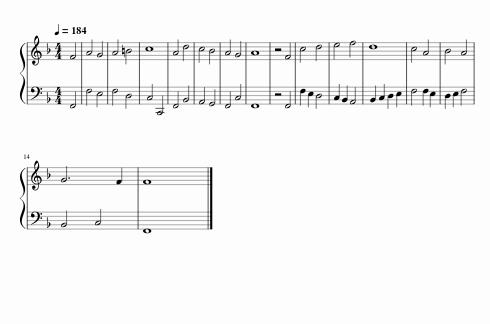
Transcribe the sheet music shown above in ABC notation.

X:1
%%score { 1 | 2 }
L:1/8
Q:1/4=184
M:4/4
I:linebreak $
K:F
V:1 treble
V:2 bass
V:1
 F4 | A4 G4 | A4 =B4 | c8 | A4 d4 | %5
 c4 B4 | A4 G4 | A8 | z4 F4 | c4 d4 | %10
 e4 f4 | d8 | c4 A4 | B4 A4 |$ G6 F2 | %15
 F8 |] %16
V:2
 F,,4 | F,4 E,4 | F,4 D,4 | C,4 C,,4 | F,,4 B,,4 | %5
 A,,4 G,,4 | F,,4 C,4 | F,,8 | z4 F,,4 | F,2 E,2 D,4 | %10
 C,2 B,,2 A,,4 | B,,2 C,2 D,2 E,2 | F,4 F,2 E,2 | D,2 E,2 F,4 |$ B,,4 C,4 | %15
 F,,8 |] %16
